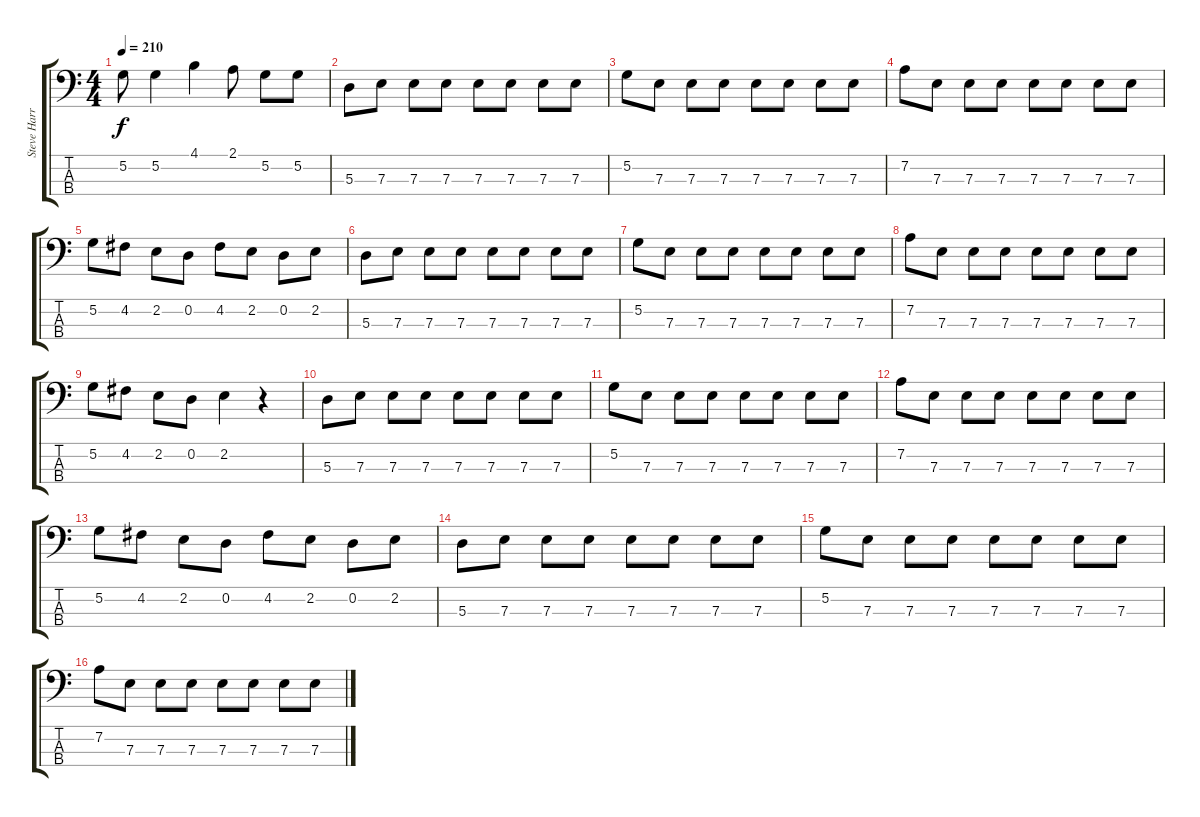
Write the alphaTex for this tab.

\track ("Steve Harris" "Steve Harr") {instrument slapbass2}
\staff {score tabs}
\tuning (G2 D2 A1 E1) {hide}
\ts (4 4)
\tempo 210
\clef f4
\ks c
5.2.8{dy f} 5.2.4 4.1.4 2.1.8 5.2.8 5.2.8 |
5.3.8 7.3.8 7.3.8 7.3.8 7.3.8 7.3.8 7.3.8 7.3.8 |
5.2.8 7.3.8 7.3.8 7.3.8 7.3.8 7.3.8 7.3.8 7.3.8 |
7.2.8 7.3.8 7.3.8 7.3.8 7.3.8 7.3.8 7.3.8 7.3.8 |
5.2.8 4.2.8 2.2.8 0.2.8 4.2.8 2.2.8 0.2.8 2.2.8 |
5.3.8 7.3.8 7.3.8 7.3.8 7.3.8 7.3.8 7.3.8 7.3.8 |
5.2.8 7.3.8 7.3.8 7.3.8 7.3.8 7.3.8 7.3.8 7.3.8 |
7.2.8 7.3.8 7.3.8 7.3.8 7.3.8 7.3.8 7.3.8 7.3.8 |
5.2.8 4.2.8 2.2.8 0.2.8 2.2.4 r.4 |
5.3.8 7.3.8 7.3.8 7.3.8 7.3.8 7.3.8 7.3.8 7.3.8 |
5.2.8 7.3.8 7.3.8 7.3.8 7.3.8 7.3.8 7.3.8 7.3.8 |
7.2.8 7.3.8 7.3.8 7.3.8 7.3.8 7.3.8 7.3.8 7.3.8 |
5.2.8 4.2.8 2.2.8 0.2.8 4.2.8 2.2.8 0.2.8 2.2.8 |
5.3.8 7.3.8 7.3.8 7.3.8 7.3.8 7.3.8 7.3.8 7.3.8 |
5.2.8 7.3.8 7.3.8 7.3.8 7.3.8 7.3.8 7.3.8 7.3.8 |
7.2.8 7.3.8 7.3.8 7.3.8 7.3.8 7.3.8 7.3.8 7.3.8
